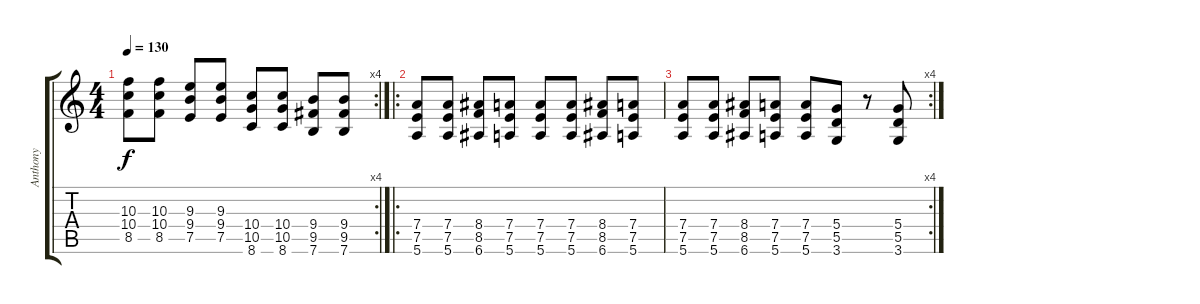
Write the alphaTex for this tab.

\track ("Anthony" "Anthony") {instrument overdrivenguitar}
\staff {score tabs}
\tuning (E4 B3 G3 D3 A2 E2) {hide}
\rc 4
\ts (4 4)
\tempo 130
\clef g2
\ks c
(10.3 10.4 8.5).8{dy f} (10.3 10.4 8.5).8 (9.3 9.4 7.5).8 (9.3 9.4 7.5).8 (10.4 10.5 8.6).8 (10.4 10.5 8.6).8 (9.4 9.5 7.6).8 (9.4 9.5 7.6).8 |
\ro
(7.4 7.5 5.6).8 (7.4 7.5 5.6).8 (8.4 8.5 6.6).8 (7.4 7.5 5.6).8 (7.4 7.5 5.6).8 (7.4 7.5 5.6).8 (8.4 8.5 6.6).8 (7.4 7.5 5.6).8 |
\rc 4
(7.4 7.5 5.6).8 (7.4 7.5 5.6).8 (8.4 8.5 6.6).8 (7.4 7.5 5.6).8 (7.4 7.5 5.6).8 (5.4 5.5 3.6).8 r.8 (5.4 5.5 3.6).8
